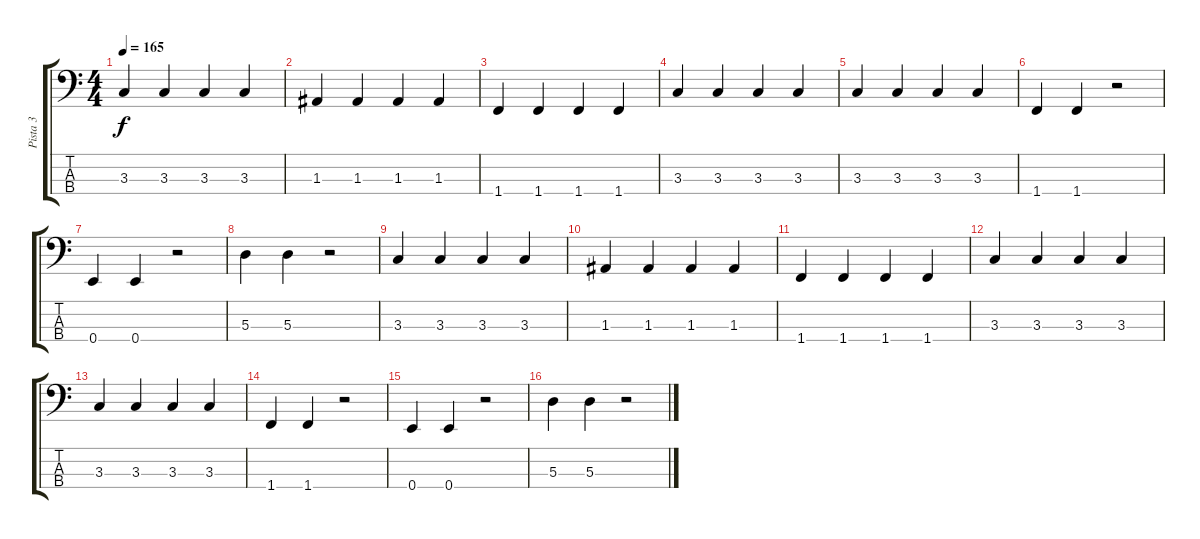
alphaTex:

\track ("Pista 3" "Pista 3") {instrument electricbassfinger}
\staff {score tabs}
\tuning (G2 D2 A1 E1) {hide}
\ts (4 4)
\tempo 165
\clef f4
\ks c
3.3.4{dy f} 3.3.4 3.3.4 3.3.4 |
1.3.4 1.3.4 1.3.4 1.3.4 |
1.4.4 1.4.4 1.4.4 1.4.4 |
3.3.4 3.3.4 3.3.4 3.3.4 |
3.3.4 3.3.4 3.3.4 3.3.4 |
1.4.4 1.4.4 r.2 |
0.4.4 0.4.4 r.2 |
5.3.4 5.3.4 r.2 |
3.3.4 3.3.4 3.3.4 3.3.4 |
1.3.4 1.3.4 1.3.4 1.3.4 |
1.4.4 1.4.4 1.4.4 1.4.4 |
3.3.4 3.3.4 3.3.4 3.3.4 |
3.3.4 3.3.4 3.3.4 3.3.4 |
1.4.4 1.4.4 r.2 |
0.4.4 0.4.4 r.2 |
5.3.4 5.3.4 r.2
